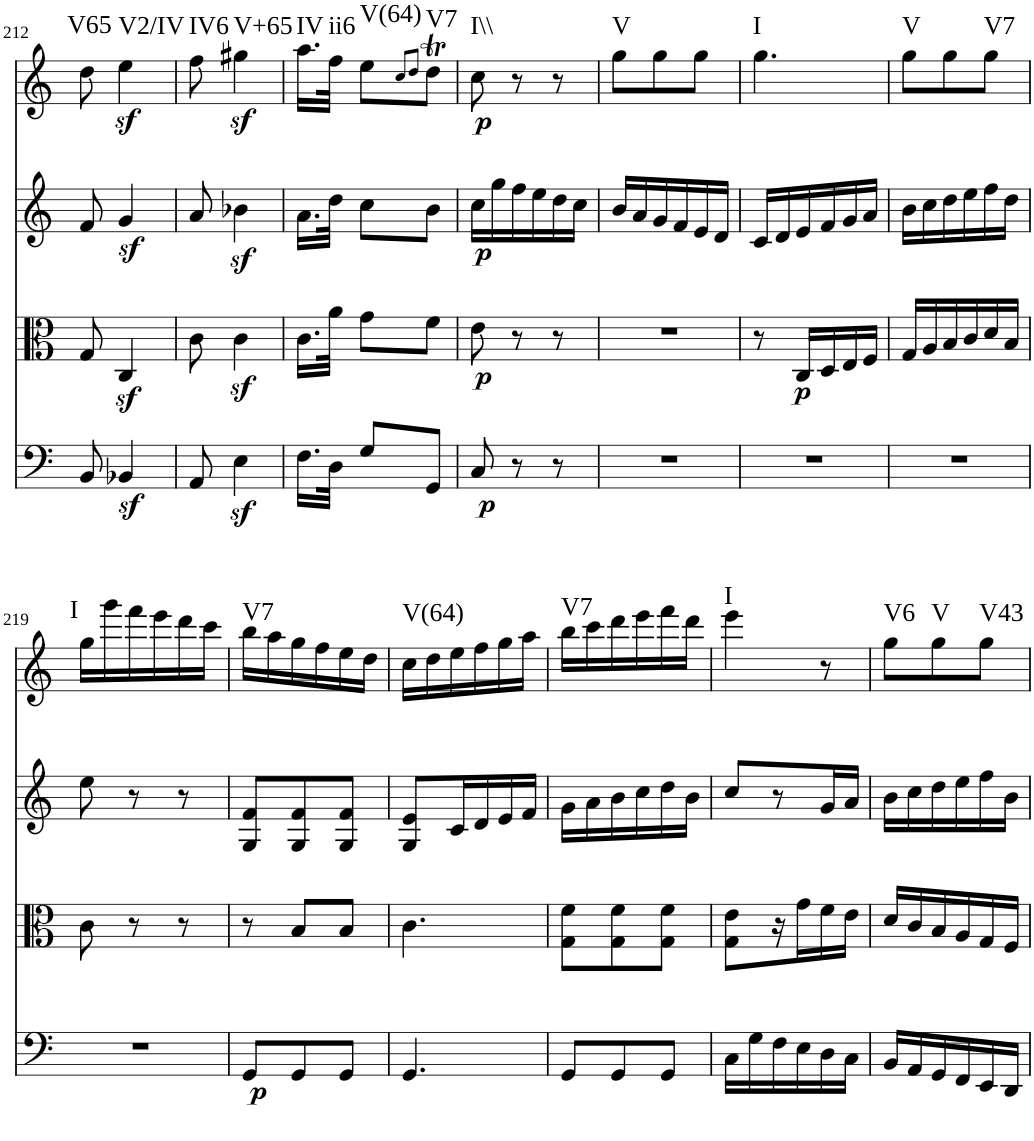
**kern	**dynam	**kern	**dynam	**kern	**dynam	**kern	**dynam	**harte
*part4	*part4	*part3	*part3	*part2	*part2	*part1	*part1	*part1
*staff4	*staff4	*staff3	*staff3	*staff2	*staff2	*staff1	*staff1	*
*I"Violoncello	*	*I"Viola	*	*I"Violin II	*	*I"Violin I	*	*
!!LO:PB:g=z
*clefF4	*	*clefC3	*	*clefG2	*	*clefG2	*	*
*k[]	*	*k[]	*	*k[]	*	*k[]	*	*
*M3/8	*	*M3/8	*	*M3/8	*	*M3/8	*	*
=212	=212	=212	=212	=212	=212	=212	=212	=212
!	!	!	!	!	!	!	!	!LO:H:kt=V65
8BB/	.	8G/	.	8f/	.	8dd\	.	N
!	!	!	!	!	!	!	!LO:DY:b	!LO:H:kt=V2/IV
4BB-Xz</	.	4Cz</	.	4gz</	.	4ee\	sf	N
=213	=213	=213	=213	=213	=213	=213	=213	=213
!	!	!	!	!	!	!	!	!LO:H:kt=IV6
8AA/	.	8c\	.	8a/	.	8ff\	.	N
!	!	!	!	!	!	!	!LO:DY:b	!LO:H:kt=V+65
4Ez<\	.	4cz<\	.	4b-Xz<\	.	4gg#X\	sf	N
=214	=214	=214	=214	=214	=214	=214	=214	=214
!	!	!	!	!	!	!	!	!LO:H:kt=IV
16.F\LL	.	16.c\LL	.	16.a\LL	.	16.aa\LL	.	N
!	!	!	!	!	!	!	!	!LO:H:kt=ii6
32D\JJk	.	32a\JJk	.	32dd\JJk	.	32ff\JJk	.	N
!	!	!	!	!	!	!	!	!LO:H:kt=V(64)
8G/L	.	8g\L	.	8cc\L	.	8ee\L	.	N
.	.	.	.	.	.	8qcc/L	.	.
.	.	.	.	.	.	8qdd/J	.	.
!	!	!	!	!	!	!	!	!LO:H:kt=V7
8GG/J	.	8f\J	.	8b\J	.	8ddT\J	.	N
=215	=215	=215	=215	=215	=215	=215	=215	=215
!	!LO:DY:b	!	!LO:DY:b	!	!LO:DY:b	!	!LO:DY:b	!LO:H:kt=I\\
8C/	p	8e\	p	16cc\LL	p	8cc\	p	N
.	.	.	.	16gg\	.	.	.	.
8r	.	8r	.	16ff\	.	8r	.	.
.	.	.	.	16ee\	.	.	.	.
8r	.	8r	.	16dd\	.	8r	.	.
.	.	.	.	16cc\JJ	.	.	.	.
=216	=216	=216	=216	=216	=216	=216	=216	=216
!	!	!	!	!	!	!	!	!LO:H:kt=V
4.r	.	4.r	.	16b/LL	.	8gg\L	.	N
.	.	.	.	16a/	.	.	.	.
.	.	.	.	16g/	.	8gg\	.	.
.	.	.	.	16f/	.	.	.	.
.	.	.	.	16e/	.	8gg\J	.	.
.	.	.	.	16d/JJ	.	.	.	.
=217	=217	=217	=217	=217	=217	=217	=217	=217
!	!	!	!	!	!	!	!	!LO:H:kt=I
4.r	.	8r	.	16c/LL	.	4.gg\	.	N
.	.	.	.	16d/	.	.	.	.
!	!	!	!LO:DY:b	!	!	!	!	!
.	.	16C/LL	p	16e/	.	.	.	.
.	.	16D/	.	16f/	.	.	.	.
.	.	16E/	.	16g/	.	.	.	.
.	.	16F/JJ	.	16a/JJ	.	.	.	.
=218	=218	=218	=218	=218	=218	=218	=218	=218
!	!	!	!	!	!	!	!	!LO:H:kt=V
4.r	.	16G/LL	.	16b\LL	.	8gg\L	.	N
.	.	16A/	.	16cc\	.	.	.	.
.	.	16B/	.	16dd\	.	8gg\	.	.
.	.	16c/	.	16ee\	.	.	.	.
!	!	!	!	!	!	!	!	!LO:H:kt=V7
.	.	16d/	.	16ff\	.	8gg\J	.	N
.	.	16B/JJ	.	16dd\JJ	.	.	.	.
!!LO:LB:g=z
=219	=219	=219	=219	=219	=219	=219	=219	=219
!	!	!	!	!	!	!	!	!LO:H:kt=I
4.r	.	8c\	.	8ee\	.	16gg\LL	.	N
.	.	.	.	.	.	16ggg\	.	.
.	.	8r	.	8r	.	16fff\	.	.
.	.	.	.	.	.	16eee\	.	.
.	.	8r	.	8r	.	16ddd\	.	.
.	.	.	.	.	.	16ccc\JJ	.	.
=220	=220	=220	=220	=220	=220	=220	=220	=220
!	!LO:DY:b	!	!	!	!	!	!	!LO:H:kt=V7
8GG/L	p	8r	.	8G/ 8f/L	.	16bb\LL	.	N
.	.	.	.	.	.	16aa\	.	.
8GG/	.	8B/L	.	8G/ 8f/	.	16gg\	.	.
.	.	.	.	.	.	16ff\	.	.
8GG/J	.	8B/J	.	8G/ 8f/J	.	16ee\	.	.
.	.	.	.	.	.	16dd\JJ	.	.
=221	=221	=221	=221	=221	=221	=221	=221	=221
!	!	!	!	!	!	!	!	!LO:H:kt=V(64)
4.GG/	.	4.c\	.	8G/ 8e/L	.	16cc\LL	.	N
.	.	.	.	.	.	16dd\	.	.
.	.	.	.	16c/L	.	16ee\	.	.
.	.	.	.	16d/	.	16ff\	.	.
.	.	.	.	16e/	.	16gg\	.	.
.	.	.	.	16f/JJ	.	16aa\JJ	.	.
=222	=222	=222	=222	=222	=222	=222	=222	=222
!	!	!	!	!	!	!	!	!LO:H:kt=V7
8GG/L	.	8G\ 8f\L	.	16g\LL	.	16bb\LL	.	N
.	.	.	.	16a\	.	16ccc\	.	.
8GG/	.	8G\ 8f\	.	16b\	.	16ddd\	.	.
.	.	.	.	16cc\	.	16eee\	.	.
8GG/J	.	8G\ 8f\J	.	16dd\	.	16fff\	.	.
.	.	.	.	16b\JJ	.	16ddd\JJ	.	.
=223	=223	=223	=223	=223	=223	=223	=223	=223
!	!	!	!	!	!	!	!	!LO:H:kt=I
16C\LL	.	8G\ 8e\L	.	8cc/L	.	4eee\	.	N
16G\	.	.	.	.	.	.	.	.
16F\	.	16r	.	8r	.	.	.	.
16E\	.	16g\	.	.	.	.	.	.
16D\	.	16f\	.	16g/L	.	8r	.	.
16C\JJ	.	16e\JJ	.	16a/JJ	.	.	.	.
=224	=224	=224	=224	=224	=224	=224	=224	=224
!	!	!	!	!	!	!	!	!LO:H:kt=V6
16BB/LL	.	16d/LL	.	16b\LL	.	8gg\L	.	N
16AA/	.	16c/	.	16cc\	.	.	.	.
!	!	!	!	!	!	!	!	!LO:H:kt=V
16GG/	.	16B/	.	16dd\	.	8gg\	.	N
16FF/	.	16A/	.	16ee\	.	.	.	.
!	!	!	!	!	!	!	!	!LO:H:kt=V43
16EE/	.	16G/	.	16ff\	.	8gg\J	.	N
16DD/JJ	.	16F/JJ	.	16b\JJ	.	.	.	.
=	=	=	=	=	=	=	=	=
*-	*-	*-	*-	*-	*-	*-	*-	*-
